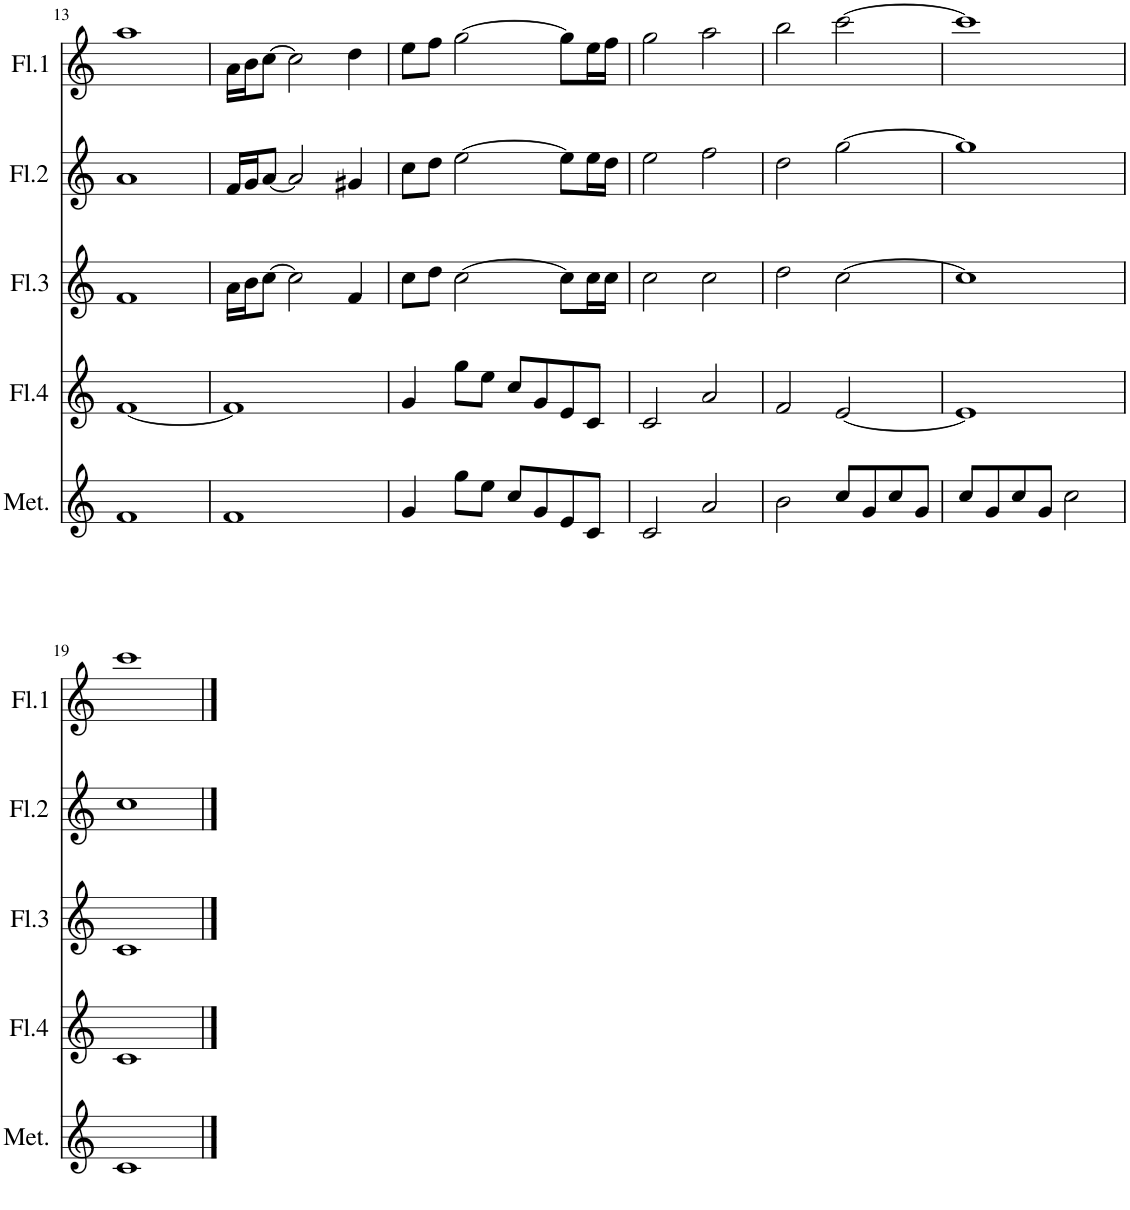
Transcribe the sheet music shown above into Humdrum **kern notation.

**kern	**kern	**kern	**kern	**kern
*part5	*part4	*part3	*part2	*part1
*staff5	*staff4	*staff3	*staff2	*staff1
*I"Met/Xil	*I"Flauta 4	*I"Flauta 3	*I"Flauta 2	*I"Flauta 1
*I'Met.	*I'Fl.4	*I'Fl.3	*I'Fl.2	*I'Fl.1
!!LO:PB:g=z
*clefG2	*clefG2	*clefG2	*clefG2	*clefG2
*k[]	*k[]	*k[]	*k[]	*k[]
=13	=13	=13	=13	=13
1f	[1f	1f	1a	1aa
=14	=14	=14	=14	=14
1f	1f]	16a\LL	16f/LL	16a\LL
.	.	16b\J	16g/J	16b\J
.	.	[8cc\J	[8a/J	[8cc\J
.	.	2cc\]	2a/]	2cc\]
.	.	4f/	4g#X/	4dd\
=15	=15	=15	=15	=15
4g/	4g/	8cc\L	8cc\L	8ee\L
.	.	8dd\J	8dd\J	8ff\J
8gg\L	8gg\L	[2cc\	[2ee\	[2gg\
8ee\J	8ee\J	.	.	.
8cc/L	8cc/L	.	.	.
8g/	8g/	.	.	.
8e/	8e/	8cc\L]	8ee\L]	8gg\L]
8c/J	8c/J	16cc\L	16ee\L	16ee\L
.	.	16cc\JJ	16dd\JJ	16ff\JJ
=16	=16	=16	=16	=16
2c/	2c/	2cc\	2ee\	2gg\
2a/	2a/	2cc\	2ff\	2aa\
=17	=17	=17	=17	=17
2b\	2f/	2dd\	2dd\	2bb\
8cc/L	[2e/	[2cc\	[2gg\	[2ccc\
8g/	.	.	.	.
8cc/	.	.	.	.
8g/J	.	.	.	.
=18	=18	=18	=18	=18
8cc/L	1e]	1cc]	1gg]	1ccc]
8g/	.	.	.	.
8cc/	.	.	.	.
8g/J	.	.	.	.
2cc\	.	.	.	.
!!LO:LB:g=z
=19	=19	=19	=19	=19
1c	1c	1c	1cc	1ccc
==	==	==	==	==
*-	*-	*-	*-	*-
